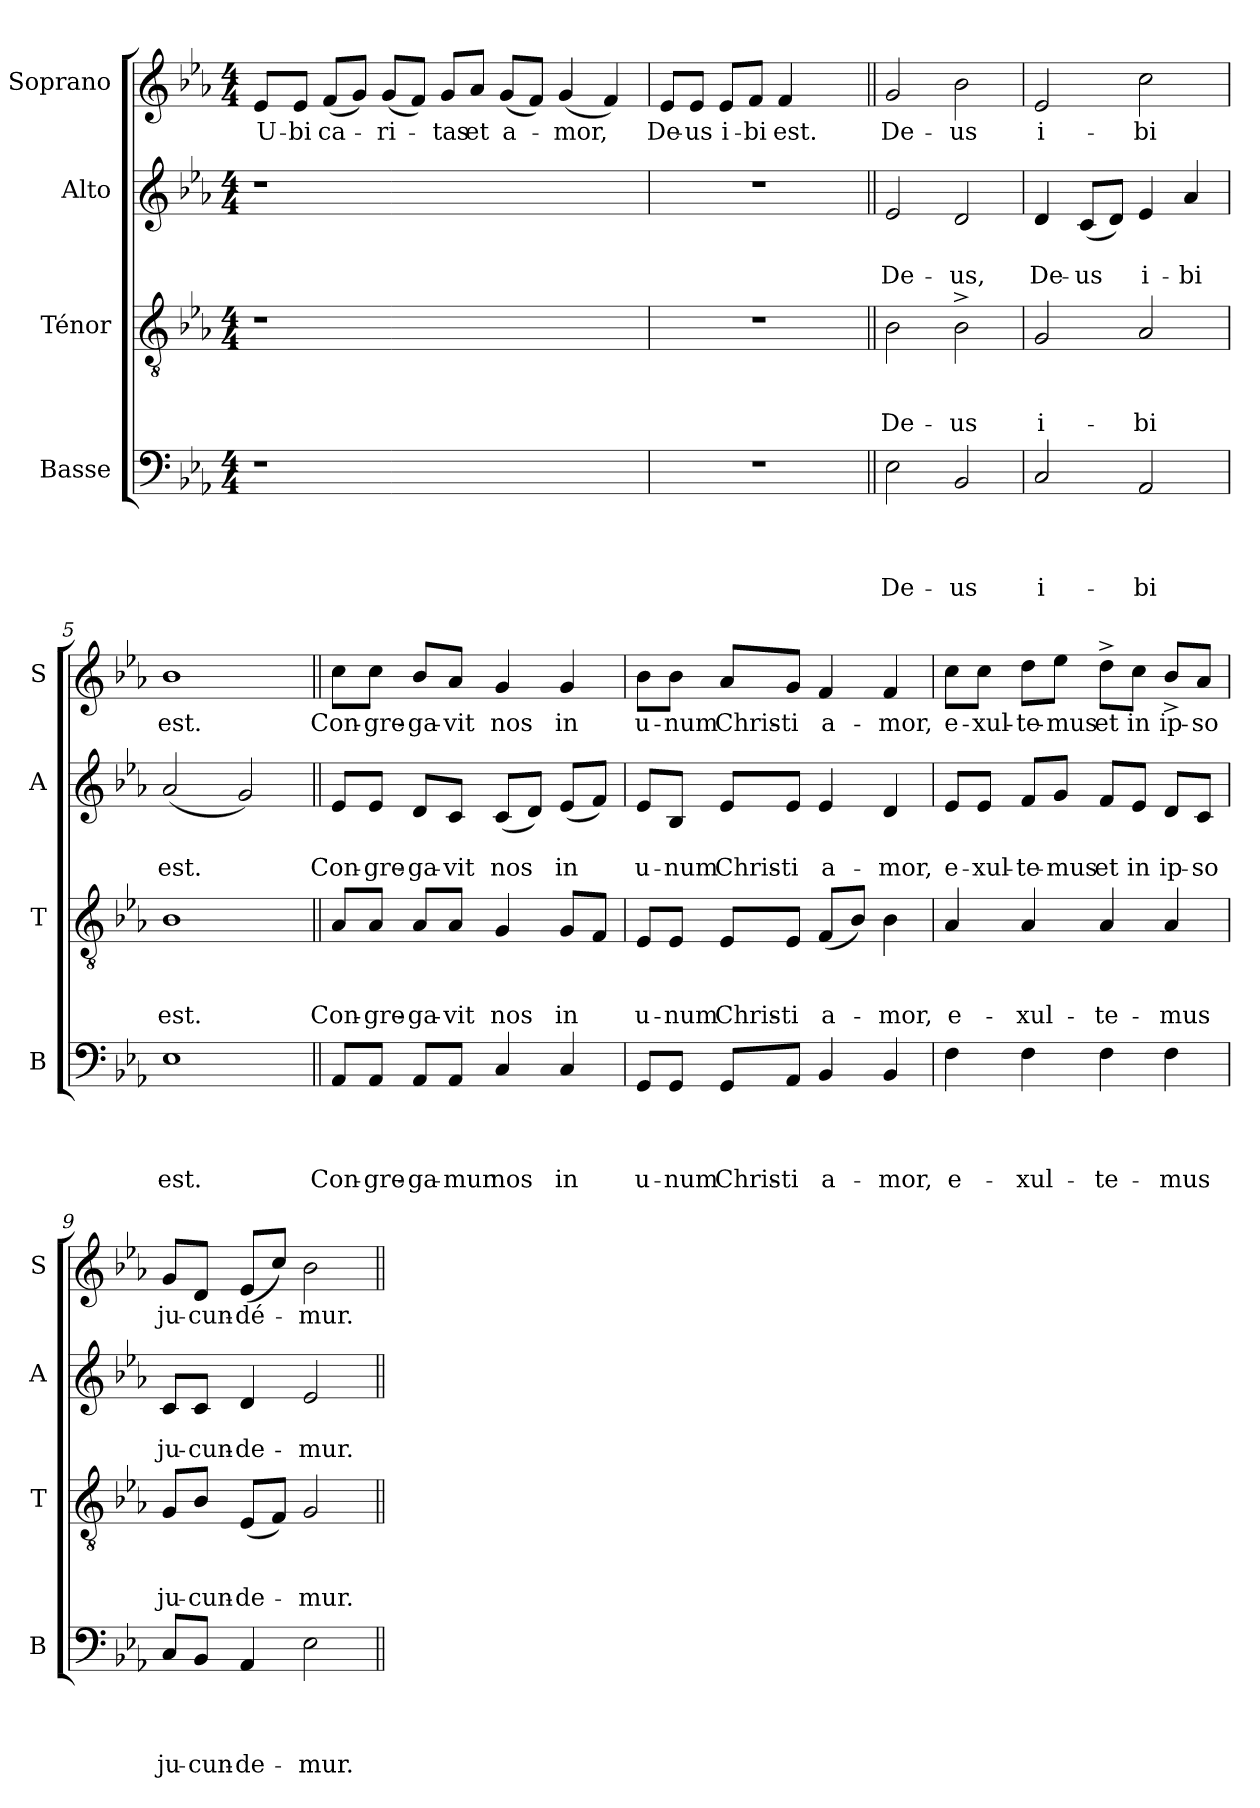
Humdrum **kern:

**kern	**text	**text	**text	**text	**kern	**text	**text	**text	**kern	**text	**text	**kern	**text
*part4	*part4	*part4	*part4	*part4	*part3	*part3	*part3	*part3	*part2	*part2	*part2	*part1	*part1
*staff4	*staff4	*staff4	*staff4	*staff4	*staff3	*staff3	*staff3	*staff3	*staff2	*staff2	*staff2	*staff1	*staff1
*I"Basse	*	*	*	*	*I"Ténor	*	*	*	*I"Alto	*	*	*I"Soprano	*
*I'B	*	*	*	*	*I'T	*	*	*	*I'A	*	*	*I'S	*
*clefF4	*	*	*	*	*clefGv2	*	*	*	*clefG2	*	*	*clefG2	*
*k[b-e-a-]	*	*	*	*	*k[b-e-a-]	*	*	*	*k[b-e-a-]	*	*	*k[b-e-a-]	*
*E-:	*	*	*	*	*E-:	*	*	*	*E-:	*	*	*E-:	*
*M4/4	*	*	*	*	*M4/4	*	*	*	*M4/4	*	*	*M4/4	*
=1	=1	=1	=1	=1	=1	=1	=1	=1	=1	=1	=1	=1	=1
!LO:N:vis=1	!	!	!	!	!LO:N:vis=1	!	!	!	!LO:N:vis=1	!	!	!	!LO:LY:b
1r	.	.	.	.	1r	.	.	.	1r	.	.	8e-/L	U-
!	!	!	!	!	!	!	!	!	!	!	!	!	!LO:LY:b
.	.	.	.	.	.	.	.	.	.	.	.	8e-/J	-bi
!	!	!	!	!	!	!	!	!	!	!	!	!	!LO:LY:b
.	.	.	.	.	.	.	.	.	.	.	.	(<8f/L	ca-
.	.	.	.	.	.	.	.	.	.	.	.	8g/J)	.
!	!	!	!	!	!	!	!	!	!	!	!	!	!LO:LY:b
.	.	.	.	.	.	.	.	.	.	.	.	(<8g/L	-ri-
.	.	.	.	.	.	.	.	.	.	.	.	8f/J)	.
!	!	!	!	!	!	!	!	!	!	!	!	!	!LO:LY:b
.	.	.	.	.	.	.	.	.	.	.	.	8g/L	-tas
!	!	!	!	!	!	!	!	!	!	!	!	!	!LO:LY:b
.	.	.	.	.	.	.	.	.	.	.	.	8a-/J	et
!	!	!	!	!	!	!	!	!	!	!	!	!	!LO:LY:b
2.ryy	.	.	.	.	2.ryy	.	.	.	2.ryy	.	.	(<8g/L	a-
.	.	.	.	.	.	.	.	.	.	.	.	8f/J)	.
!	!	!	!	!	!	!	!	!	!	!	!	!	!LO:LY:b
.	.	.	.	.	.	.	.	.	.	.	.	(<4g/	-mor,
.	.	.	.	.	.	.	.	.	.	.	.	4f/)	.
=2	=2	=2	=2	=2	=2	=2	=2	=2	=2	=2	=2	=2	=2
!LO:N:vis=1	!	!	!	!	!LO:N:vis=1	!	!	!	!LO:N:vis=1	!	!	!	!LO:LY:b
1r	.	.	.	.	1r	.	.	.	1r	.	.	8e-/L	De-
!	!	!	!	!	!	!	!	!	!	!	!	!	!LO:LY:b
.	.	.	.	.	.	.	.	.	.	.	.	8e-/J	-us
!	!	!	!	!	!	!	!	!	!	!	!	!	!LO:LY:b
.	.	.	.	.	.	.	.	.	.	.	.	8e-/L	i-
!	!	!	!	!	!	!	!	!	!	!	!	!	!LO:LY:b
.	.	.	.	.	.	.	.	.	.	.	.	8f/J	-bi
!	!	!	!	!	!	!	!	!	!	!	!	!	!LO:LY:b
.	.	.	.	.	.	.	.	.	.	.	.	4f/	est.
.	.	.	.	.	.	.	.	.	.	.	.	4ryy	.
=3||	=3||	=3||	=3||	=3||	=3||	=3||	=3||	=3||	=3||	=3||	=3||	=3||	=3||
!	!	!	!	!LO:LY:b	!	!	!	!LO:LY:b	!	!	!LO:LY:b	!	!LO:LY:b
2E-\	.	.	.	De-	2B-\	.	.	De-	2e-/	.	De-	2g/	De-
!	!	!	!	!LO:LY:b	!	!	!	!LO:LY:b	!	!	!LO:LY:b	!	!LO:LY:b
2BB-/	.	.	.	-us	2B-^>\	.	.	-us	2d/	.	-us,	2b-\	-us
!!LO:LB:g=z
=4	=4	=4	=4	=4	=4	=4	=4	=4	=4	=4	=4	=4	=4
!	!	!	!	!LO:LY:b	!	!	!	!LO:LY:b	!	!	!LO:LY:b	!	!LO:LY:b
2C/	.	.	.	i-	2G/	.	.	i-	4d/	.	De-	2e-/	i-
!	!	!	!	!	!	!	!	!	!	!	!LO:LY:b	!	!
.	.	.	.	.	.	.	.	.	(<8c/L	.	-us	.	.
.	.	.	.	.	.	.	.	.	8d/J)	.	.	.	.
!	!	!	!	!LO:LY:b	!	!	!	!LO:LY:b	!	!	!LO:LY:b	!	!LO:LY:b
2AA-/	.	.	.	-bi	2A-/	.	.	-bi	4e-/	.	i-	2cc\	-bi
!	!	!	!	!	!	!	!	!	!	!	!LO:LY:b	!	!
.	.	.	.	.	.	.	.	.	4a-/	.	-bi	.	.
=5	=5	=5	=5	=5	=5	=5	=5	=5	=5	=5	=5	=5	=5
!	!	!	!	!LO:LY:b	!	!	!	!LO:LY:b	!	!	!LO:LY:b	!	!LO:LY:b
1E-	.	.	.	est.	1B-	.	.	est.	(<2a-/	.	est.	1b-	est.
.	.	.	.	.	.	.	.	.	2g/)	.	.	.	.
=6||	=6||	=6||	=6||	=6||	=6||	=6||	=6||	=6||	=6||	=6||	=6||	=6||	=6||
!	!	!	!	!LO:LY:b	!	!	!	!LO:LY:b	!	!	!LO:LY:b	!	!LO:LY:b
8AA-/L	.	.	.	Con-	8A-/L	.	.	Con-	8e-/L	.	Con-	8cc\L	Con-
!	!	!	!	!LO:LY:b:rj	!	!	!	!LO:LY:b:rj	!	!	!LO:LY:b:rj	!	!LO:LY:b:rj
8AA-/J	.	.	.	-gre-	8A-/J	.	.	-gre-	8e-/J	.	-gre-	8cc\J	-gre-
!	!	!	!	!LO:LY:b	!	!	!	!LO:LY:b	!	!	!LO:LY:b	!	!LO:LY:b
8AA-/L	.	.	.	-ga-	8A-/L	.	.	-ga-	8d/L	.	-ga-	8b-/L	-ga-
!	!	!	!	!LO:LY:b	!	!	!	!LO:LY:b	!	!	!LO:LY:b	!	!LO:LY:b
8AA-/J	.	.	.	-mur	8A-/J	.	.	-vit	8c/J	.	-vit	8a-/J	-vit
!	!	!	!	!LO:LY:b	!	!	!	!LO:LY:b	!	!	!LO:LY:b	!	!LO:LY:b
4C/	.	.	.	nos	4G/	.	.	nos	(<8c/L	.	nos	4g/	nos
.	.	.	.	.	.	.	.	.	8d/J)	.	.	.	.
!	!	!	!	!LO:LY:b	!	!	!	!LO:LY:b	!	!	!LO:LY:b	!	!LO:LY:b
4C/	.	.	.	in	8G/L	.	.	in	(<8e-/L	.	in	4g/	in
.	.	.	.	.	8F/J	.	.	.	8f/J)	.	.	.	.
=7	=7	=7	=7	=7	=7	=7	=7	=7	=7	=7	=7	=7	=7
!	!	!	!	!LO:LY:b	!	!	!	!LO:LY:b	!	!	!LO:LY:b	!	!LO:LY:b
8GG/L	.	.	.	u-	8E-/L	.	.	u-	8e-/L	.	u-	8b-\L	u-
!	!	!	!	!LO:LY:b	!	!	!	!LO:LY:b	!	!	!LO:LY:b	!	!LO:LY:b
8GG/J	.	.	.	-num	8E-/J	.	.	-num	8B-/J	.	-num	8b-\J	-num
!	!	!	!	!LO:LY:b	!	!	!	!LO:LY:b	!	!	!LO:LY:b	!	!LO:LY:b
8GG/L	.	.	.	Chris-	8E-/L	.	.	Chris-	8e-/L	.	Chris-	8a-/L	Chris-
!	!	!	!	!LO:LY:b	!	!	!	!LO:LY:b	!	!	!LO:LY:b	!	!LO:LY:b
8AA-/J	.	.	.	-ti	8E-/J	.	.	-ti	8e-/J	.	-ti	8g/J	-ti
!	!	!	!	!LO:LY:b	!	!	!	!LO:LY:b	!	!	!LO:LY:b	!	!LO:LY:b
4BB-/	.	.	.	a-	(<8F/L	.	.	a-	4e-/	.	a-	4f/	a-
.	.	.	.	.	8B-/J)	.	.	.	.	.	.	.	.
!	!	!	!	!LO:LY:b	!	!	!	!LO:LY:b	!	!	!LO:LY:b	!	!LO:LY:b
4BB-/	.	.	.	-mor,	4B-\	.	.	-mor,	4d/	.	-mor,	4f/	-mor,
!!LO:LB:g=z
=8	=8	=8	=8	=8	=8	=8	=8	=8	=8	=8	=8	=8	=8
!	!	!	!	!LO:LY:b	!	!	!	!LO:LY:b	!	!	!LO:LY:b	!	!LO:LY:b
4F\	.	.	.	e-	4A-/	.	.	e-	8e-/L	.	e-	8cc\L	e-
!	!	!	!	!	!	!	!	!	!	!	!LO:LY:b	!	!LO:LY:b
.	.	.	.	.	.	.	.	.	8e-/J	.	-xul-	8cc\J	-xul-
!	!	!	!	!LO:LY:b	!	!	!	!LO:LY:b	!	!	!LO:LY:b	!	!LO:LY:b
4F\	.	.	.	-xul-	4A-/	.	.	-xul-	8f/L	.	-te-	8dd\L	-te-
!	!	!	!	!	!	!	!	!	!	!	!LO:LY:b:rj	!	!LO:LY:b:rj
.	.	.	.	.	.	.	.	.	8g/J	.	-mus	8ee-\J	-mus
!	!	!	!	!LO:LY:b	!	!	!	!LO:LY:b	!	!	!LO:LY:b	!	!LO:LY:b
4F\	.	.	.	-te-	4A-/	.	.	-te-	8f/L	.	et	8dd^>\L	et
!	!	!	!	!	!	!	!	!	!	!	!LO:LY:b	!	!LO:LY:b
.	.	.	.	.	.	.	.	.	8e-/J	.	in	8cc\J	in
!	!	!	!	!LO:LY:b	!	!	!	!LO:LY:b	!	!	!LO:LY:b	!	!LO:LY:b
4F\	.	.	.	-mus	4A-/	.	.	-mus	8d/L	.	ip-	8b-^</L	ip-
!	!	!	!	!	!	!	!	!	!	!	!LO:LY:b:rj	!	!LO:LY:b:rj
.	.	.	.	.	.	.	.	.	8c/J	.	-so	8a-/J	-so
=9	=9	=9	=9	=9	=9	=9	=9	=9	=9	=9	=9	=9	=9
!	!	!	!	!LO:LY:b	!	!	!	!LO:LY:b	!	!	!LO:LY:b	!	!LO:LY:b
8C/L	.	.	.	ju-	8G/L	.	.	ju-	8c/L	.	ju-	8g/L	ju-
!	!	!	!	!LO:LY:b	!	!	!	!LO:LY:b	!	!	!LO:LY:b	!	!LO:LY:b
8BB-/J	.	.	.	-cun-	8B-/J	.	.	-cun-	8c/J	.	-cun-	8d/J	-cun-
!	!	!	!	!LO:LY:b:rj	!	!	!	!LO:LY:b:rj	!	!	!LO:LY:b:rj	!	!LO:LY:b:rj
4AA-/	.	.	.	-de-	(<8E-/L	.	.	-de-	4d/	.	-de-	(<8e-/L	-dé-
.	.	.	.	.	8F/J)	.	.	.	.	.	.	8cc/J)	.
!	!	!	!	!LO:LY:b	!	!	!	!LO:LY:b	!	!	!LO:LY:b	!	!LO:LY:b
2E-\	.	.	.	-mur.	2G/	.	.	-mur.	2e-/	.	-mur.	2b-\	-mur.
=||	=||	=||	=||	=||	=||	=||	=||	=||	=||	=||	=||	=||	=||
*-	*-	*-	*-	*-	*-	*-	*-	*-	*-	*-	*-	*-	*-
